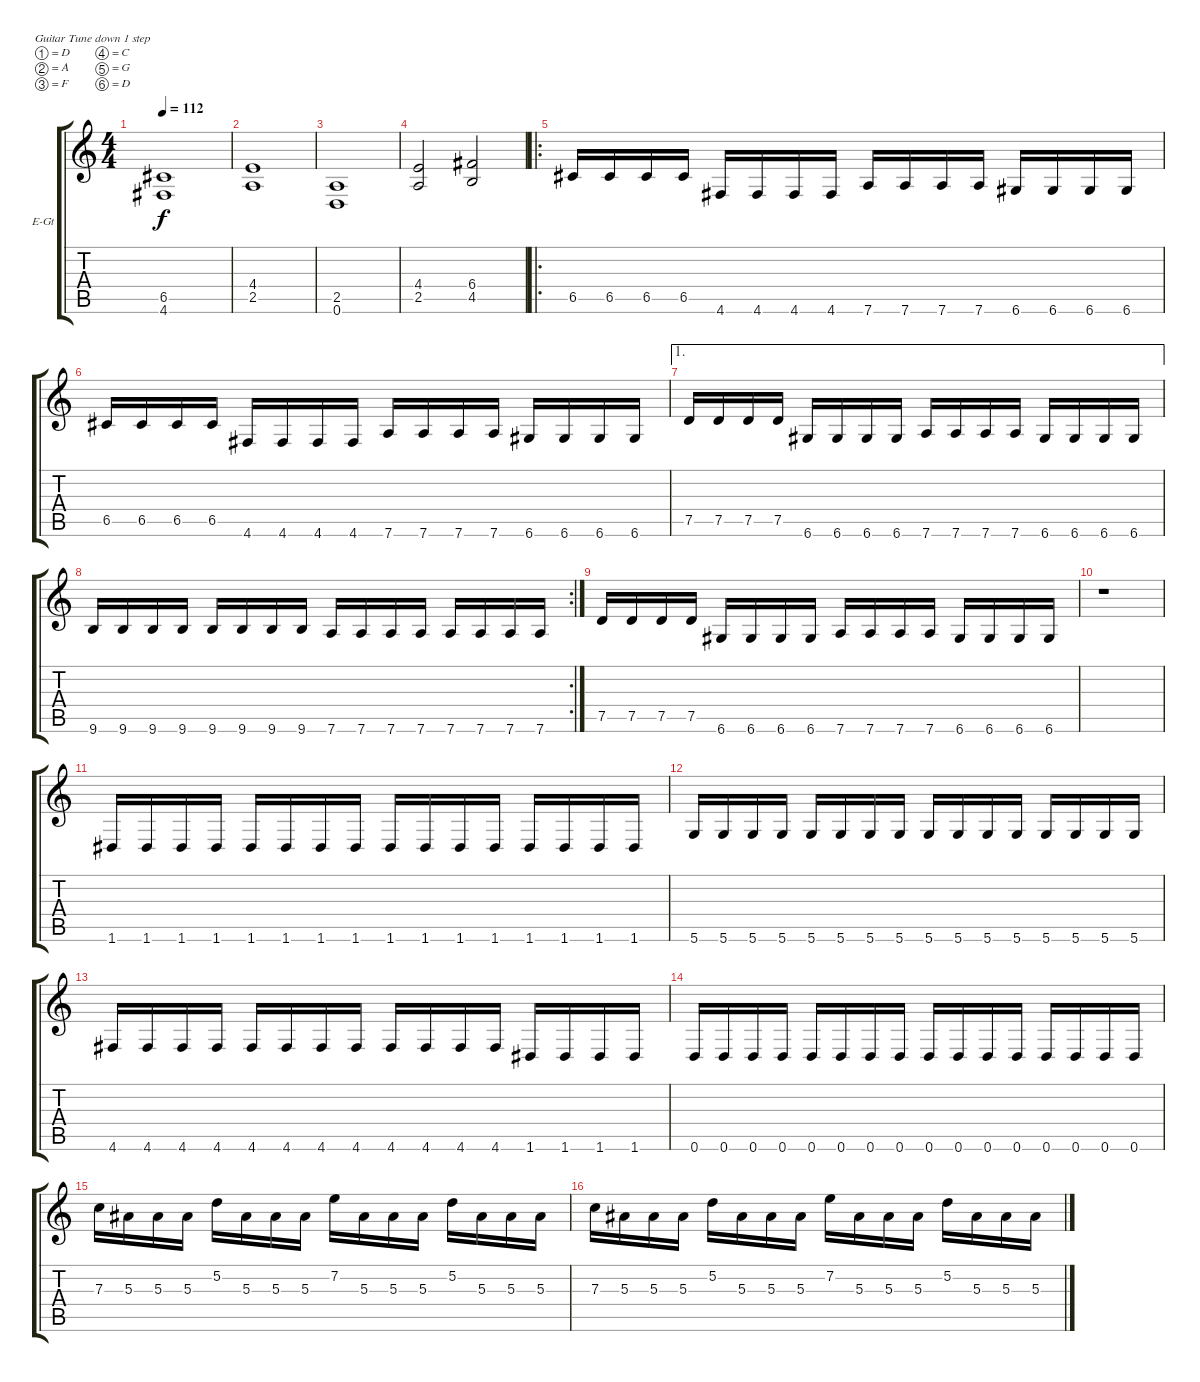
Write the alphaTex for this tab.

\bracketExtendMode groupsimilarinstruments
\firstSystemTrackNameOrientation horizontal
\otherSystemsTrackNameOrientation horizontal
\track ("Paul" "E-Gt") {instrument overdrivenguitar}
\staff {score tabs}
\tuning (D4 A3 F3 C3 G2 D2)
\ts (4 4)
\tempo 112
\clef g2
\ks c
(6.5 4.6).1{dy f} |
(4.4 2.5).1 |
(2.5 0.6).1 |
(4.4 2.5).2 (6.4 4.5).2 |
\ro
6.5.16 6.5.16 6.5.16 6.5.16 4.6.16 4.6.16 4.6.16 4.6.16 7.6.16 7.6.16 7.6.16 7.6.16 6.6.16 6.6.16 6.6.16 6.6.16 |
6.5.16 6.5.16 6.5.16 6.5.16 4.6.16 4.6.16 4.6.16 4.6.16 7.6.16 7.6.16 7.6.16 7.6.16 6.6.16 6.6.16 6.6.16 6.6.16 |
\ae 1
7.5.16 7.5.16 7.5.16 7.5.16 6.6.16 6.6.16 6.6.16 6.6.16 7.6.16 7.6.16 7.6.16 7.6.16 6.6.16 6.6.16 6.6.16 6.6.16 |
\rc 2
9.6.16 9.6.16 9.6.16 9.6.16 9.6.16 9.6.16 9.6.16 9.6.16 7.6.16 7.6.16 7.6.16 7.6.16 7.6.16 7.6.16 7.6.16 7.6.16 |
7.5.16 7.5.16 7.5.16 7.5.16 6.6.16 6.6.16 6.6.16 6.6.16 7.6.16 7.6.16 7.6.16 7.6.16 6.6.16 6.6.16 6.6.16 6.6.16 |
r.1 |
1.6.16 1.6.16 1.6.16 1.6.16 1.6.16 1.6.16 1.6.16 1.6.16 1.6.16 1.6.16 1.6.16 1.6.16 1.6.16 1.6.16 1.6.16 1.6.16 |
5.6.16 5.6.16 5.6.16 5.6.16 5.6.16 5.6.16 5.6.16 5.6.16 5.6.16 5.6.16 5.6.16 5.6.16 5.6.16 5.6.16 5.6.16 5.6.16 |
4.6.16 4.6.16 4.6.16 4.6.16 4.6.16 4.6.16 4.6.16 4.6.16 4.6.16 4.6.16 4.6.16 4.6.16 1.6.16 1.6.16 1.6.16 1.6.16 |
0.6.16 0.6.16 0.6.16 0.6.16 0.6.16 0.6.16 0.6.16 0.6.16 0.6.16 0.6.16 0.6.16 0.6.16 0.6.16 0.6.16 0.6.16 0.6.16 |
7.3.16 5.3.16 5.3.16 5.3.16 5.2.16 5.3.16 5.3.16 5.3.16 7.2.16 5.3.16 5.3.16 5.3.16 5.2.16 5.3.16 5.3.16 5.3.16 |
7.3.16 5.3.16 5.3.16 5.3.16 5.2.16 5.3.16 5.3.16 5.3.16 7.2.16 5.3.16 5.3.16 5.3.16 5.2.16 5.3.16 5.3.16 5.3.16
